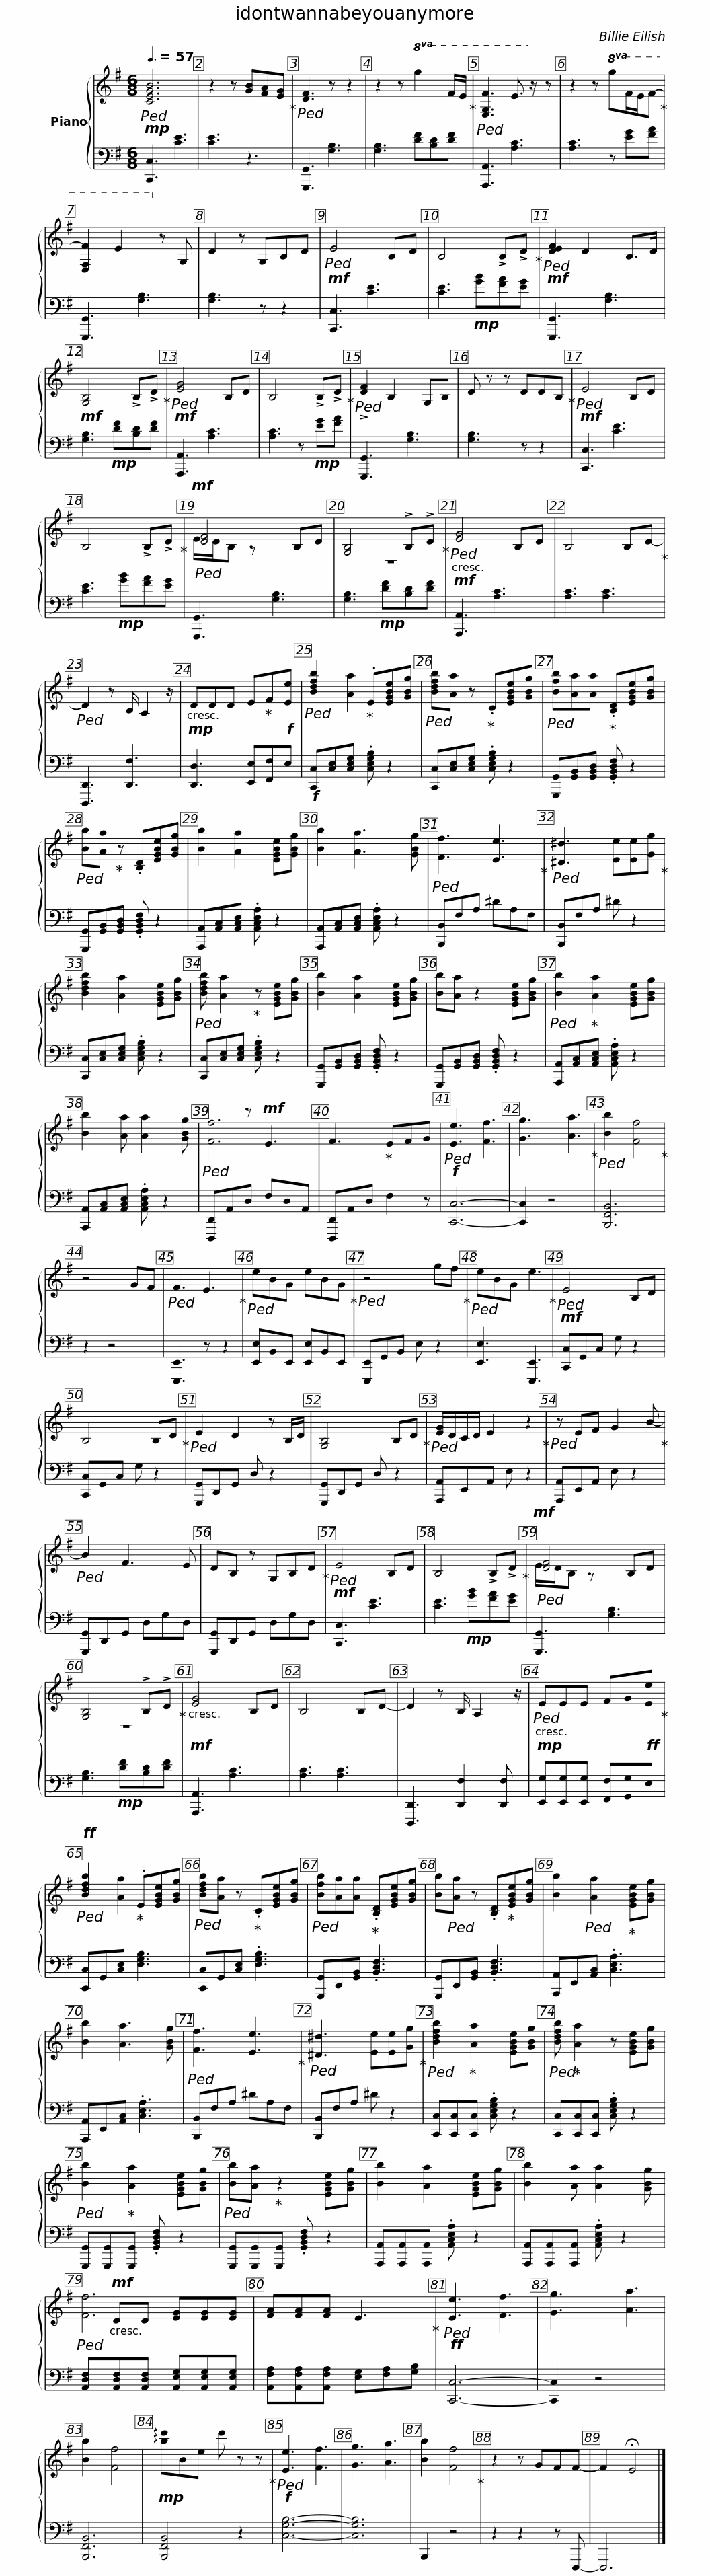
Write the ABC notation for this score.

X:1
%%score { ( 1 3 ) | 2 }
L:1/8
Q:3/8=57
M:6/8
I:linebreak $
K:G
V:1 treble
V:3 treble
V:2 bass
V:1
!mp!!ped! [CEGB]6 | z2 z [GB][FA][EG]!ped-up! |!ped! [DF]3 z z2 | z2 z!8va(! g2 f/e/!ped-up! |!ped! [EGf]3 e3/2!8va)! z/ z | %5
 z2 z!8va(! gf/e/f-!ped-up! | [DFf]2 e2!8va)! z G, | D2 z G,B,D |$!mf!!ped! E4 B,D | B,4 !>!B,!>!D!ped-up! | %10
!mf!!ped! [DEF]2 D2 B,>D |!mf! [G,B,]4 !>!B,!>!D!ped-up! |!mf!!ped! [EG]4 B,D | B,4 !>!B,!>!D!ped-up! |!ped! !>![DF]2 B,2 G,B, | %15
 D z z DDB,!ped-up! |$!mf!!ped! E4 B,D | B,4 !>!B,!>!D!ped-up! |!mf!!ped! [DF]4 B,D | [G,B,]4 !>!B,!>!D!ped-up! | %20
!mf!!ped! [EG]4 B,D | B,4 B,D-!ped-up! |!ped! D2 z B,/ A,2 z/ |$!mp! DDD E!ped-up!F!f![Ee] |!ped! [Bdfb]2 x!ped-up! .E[EGBe][GBg] | %25
!ped! [Bdfb][Aa] z!ped-up! .C[EGBe][GBg] |!ped! [Bfb][Aa][Aa]!ped-up! .[B,D][EGBe][GBg] |!ped! [Bb][Aa]!ped-up! z .[B,D][EGBe][GBg] | [Bb]2 [Aa]2 [EGBe][GBg] | [Bb]2 [Aa]3 [GBg] |$ %30
!ped! [Ff]3 [Ee]3!ped-up! |!ped! [^D^d]3 [Ee][Ee][Gg]!ped-up! | [Bdfb]2 [Aa]2 [EGBe][GBg] |!ped! [Bdfb] [Aa]2!ped-up! z [EGBe][GBg] | [Bb]2 [Aa]2 [EGBe][GBg] | %35
 [Bb][Aa] z2 [EGBe][GBg] |!ped! [Bb]2!ped-up! [Aa]2 [EGBe][GBg] |$ [Bb]2 [Aa] [Aa]2 [GBg] |!ped! x2 z!mf! E3 | F3!ped-up! EFG | %40
!f!!ped! [Ee]3 [Ff]3 | [Gg]3 [Aa]3!ped-up! |!ped! [Bb]2 [Ff]4!ped-up! | z4 GF |!ped! F3 E3!ped-up! | %45
!ped! eBG eBG!ped-up! |$!ped! z4 gf!ped-up! |!ped! eBG e3!ped-up! |!mf!!ped! E4 B,D | B,4 B,D!ped-up! | %50
!ped! E2 D2 z B,/D/ | [G,B,]4 B,D!ped-up! |!ped! [EG]/D/C/D/ E2 z2!ped-up! |$!ped! z EF G2 B-!ped-up! |!ped! B2 F3 E | %55
 DB, z G,B,D!ped-up! |!mf!!ped! E4 B,D | B,4 !>!B,!>!D!ped-up! |!mf!!ped! [DF]4 B,D | [G,B,]4 !>!B,!>!D!ped-up! |$ %60
!mf! [EG]4 B,D | B,4 B,D- | D2 z B,/ A,2 z/ |!mp!!ped! EEE FG!ff![Ee]!ped-up! |!ff!!ped! [Bdfb]2 x!ped-up! .E[EGBe][GBg] | %65
!ped! [Bdfb][Aa] z!ped-up! .C[EGBe][GBg] |!ped! [Bfb][Aa][Aa]!ped-up! .[B,D][EGBe][GBg] |$ [Bb]!ped![Aa] z .[B,D]!ped-up![EGBe][GBg] | [Bb]2!ped! [Aa]2!ped-up! [EGBe][GBg] | [Bb]2 [Aa]3 [GBg] | %70
!ped! [Ff]3 [Ee]3!ped-up! |!ped! [^D^d]3 [Ee][Ee][Gg]!ped-up! |!ped! [Bdfb]2!ped-up! [Aa]2 [EGBe][GBg] |$!ped! [Bdfb]!ped-up! [Aa]2 z [EGBe][GBg] |!ped! [Bb]2!ped-up! [Aa]2 [EGBe][GBg] | %75
!ped! [Bb][Aa]!ped-up! z2 [EGBe][GBg] | [Bb]2 [Aa]2 [EGBe][GBg] | [Bb]2 [Aa] [Aa]2 [GBg] |!ped! x!mf! DD [EG][EG][EG] |$ [FA][FA][FA] E3!ped-up! | %80
!ff!!ped! [Ee]3 [Ff]3 | [Gg]3 [Aa]3 | [Bb]2 [Ff]4 |!mp! !arpeggio![be']Be e' z z!ped-up! |!f!!ped! [Ee]3 [Ff]3 | %85
 [Gg]3 [Aa]3 | [Bb]2 [Ff]4!ped-up! | z2 z GFF- | F2 !fermata!E4 |] %89
V:2
 [C,,C,]3 [CE]3 | [CE]3 z3 | [G,,,G,,]3 [G,B,]3 | [G,B,]3 [DF][B,D][DF] | [A,,,A,,]3 [A,C]3 | %5
 [A,C]3 z [EG][FA] | [G,,,G,,]3 [G,B,]3 | [G,B,]3 z z2 |$ [C,,C,]3 [CE]3 | [CE]3!mp! [GB][FA][EG] | %10
 [G,,,G,,]3 [G,B,]3 | [G,B,]3!mp! [DF][B,D][DF] | [A,,,A,,]3 [A,C]3 | [A,C]3 z!mp! [EG][FA] | [G,,,G,,]3 [G,B,]3 | %15
 [G,B,]3 z z2 |$ [C,,C,]3 [CE]3 | [CE]3!mp! [GB][FA][EG] | [G,,,G,,]3 [G,B,]3 | [G,B,]3!mp! [DF][B,D][DF] | %20
 [A,,,A,,]3 [A,C]3 | [A,C]3 [A,C]3 | [D,,,D,,]3 [D,,F,]3 |$ [D,,D,]3 [E,,E,][F,,F,]E, |!f! [C,,C,][C,E,][C,E,G,] .[C,E,G,B,] z2 | %25
 [C,,C,][C,E,][C,E,G,] .[C,E,G,B,] z2 | [G,,,G,,][G,,B,,][G,,B,,D,] .[G,,B,,D,F,] z2 | [G,,,G,,][G,,B,,][G,,B,,D,] .[G,,B,,D,F,] z2 | [A,,,A,,][A,,C,][A,,C,E,] .[A,,C,E,A,] z2 | [A,,,A,,][A,,C,][A,,C,E,] .[A,,C,E,A,] z2 |$ %30
 [B,,,B,,]F,A, ^DA,F, | [B,,,B,,]F,A, ^D z2 | [C,,C,][C,E,][C,E,G,] .[C,E,G,B,] z2 | [C,,C,][C,E,][C,E,G,] .[C,E,G,B,] z2 | [G,,,G,,][G,,B,,][G,,B,,D,] .[G,,B,,D,F,] z2 | %35
 [G,,,G,,][G,,B,,][G,,B,,D,] .[G,,B,,D,F,] z2 | [A,,,A,,][A,,C,][A,,C,E,] .[A,,C,E,A,] z2 |$ [A,,,A,,][A,,C,][A,,C,E,] .[A,,C,E,A,] z2 | [D,,,D,,]A,,D, F,D,A,, | [D,,,D,,]A,,D, F,2 z | %40
 [C,,C,]6- | [C,,C,]2 z4 | [B,,,F,,B,,]6 | z2 z4 | [E,,,E,,]3 z z2 | %45
 [E,,E,]B,,E,, [E,,E,]B,,E,, |$ [E,,,E,,]G,,B,, E, z2 | [E,,E,]3 [E,,,E,,]3 | [C,,C,]G,,C, G, z2 | [C,,C,]G,,C, G, z2 | %50
 [G,,,G,,]D,,G,, D, z2 | [G,,,G,,]D,,G,, D, z2 | [A,,,A,,]E,,A,, E, z2 |$ [A,,,A,,]E,,A,, E, z2 | [G,,,G,,]D,,G,, D,G,D, | %55
 [G,,,G,,]D,,G,, D,G,D, | [C,,C,]3 [CE]3 | [CE]3!mp! [GB][FA][EG] | [G,,,G,,]3 [G,B,]3 | [G,B,]3!mp! [DF][B,D][DF] |$ %60
 [A,,,A,,]3 [A,C]3 | [A,C]3 [A,C]3 | [D,,,D,,]3 [D,,F,]2 [D,,F,] | [E,,G,][E,,G,][E,,G,] [F,,F,][G,,G,]E, | [C,,C,]G,,[C,E,] [E,G,B,]3 | %65
 [C,,C,]G,,[C,E,] .[E,G,B,]3 | [G,,,G,,]D,,[G,,B,,] .[B,,D,F,]3 |$ [G,,,G,,]D,,[G,,B,,] .[B,,D,F,]3 | [A,,,A,,]E,,[A,,C,] .[C,E,A,]3 | [A,,,A,,]E,,[A,,C,] .[C,E,A,]3 | %70
 [B,,,B,,]F,A, ^DA,F, | [B,,,B,,]F,A, ^D z2 | [C,,C,][C,,C,][C,,C,] .[C,E,G,B,] z2 |$ [C,,C,][C,,C,][C,,C,] .[C,E,G,B,] z2 | [G,,,G,,][G,,,G,,][G,,,G,,] .[G,,B,,D,F,] z2 | %75
 [G,,,G,,][G,,,G,,][G,,,G,,] .[G,,B,,D,F,] z2 | [A,,,A,,][A,,,A,,][A,,,A,,] .[A,,C,E,A,] z2 | [A,,,A,,][A,,,A,,][A,,,A,,] .[A,,C,E,A,] z2 | [A,,D,F,][A,,D,F,][A,,D,F,] [A,,E,G,][A,,E,G,][A,,E,G,] |$ [A,,F,A,][A,,F,A,][A,,F,A,] [E,G,][F,A,][G,B,] | %80
 [C,,C,]6- | [C,,C,]2 z4 | [B,,,F,,B,,]6 | [B,,,F,,B,,]4 z2 | [C,G,B,]6- | %85
 [C,G,B,]6 | B,,,2 z4 | z2 z2 z E,,,- | E,,,6 |] %89
V:3
 x6 | x6 | x6 | x3!8va(! x3 | x9/2!8va)! x3/2 | %5
 x3!8va(! x3 | x4!8va)! x2 | x6 |$ x6 | x6 | %10
 x6 | x6 | x6 | x6 | x6 | %15
 x6 |$ x6 | x6 | E/D/B, z x3 | z6 | %20
 x6 | x6 | x6 |$ x6 | x2 [Aa]2 x2 | %25
 x6 | x6 | x6 | x6 | x6 |$ %30
 x6 | x6 | x6 | x6 | x6 | %35
 x6 | x6 |$ x6 | [Ff]6 | x6 | %40
 x6 | x6 | x6 | x6 | x6 | %45
 x6 |$ x6 | x6 | x6 | x6 | %50
 x6 | x6 | x6 |$ x6 | x6 | %55
 x6 | x6 | x6 | E/D/B, z x3 | z6 |$ %60
 x6 | x6 | x6 | x6 | x2 [Aa]2 x2 | %65
 x6 | x6 |$ x6 | x6 | x6 | %70
 x6 | x6 | x6 |$ x6 | x6 | %75
 x6 | x6 | x6 | [Ff]6 |$ x6 | %80
 x6 | x6 | x6 | x6 | x6 | %85
 x6 | x6 | x6 | x6 |] %89
